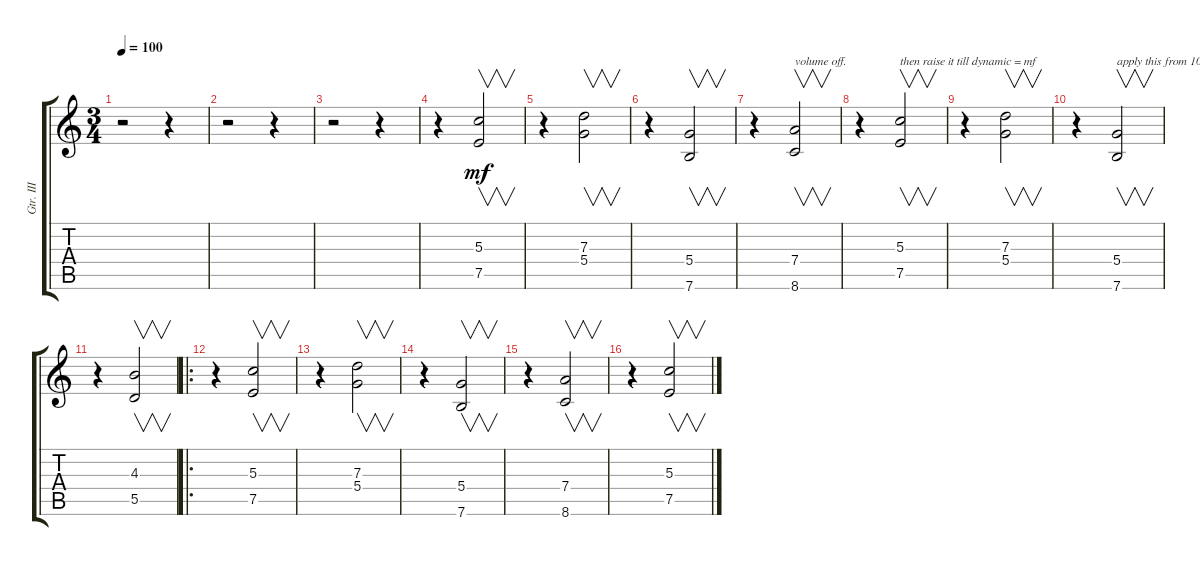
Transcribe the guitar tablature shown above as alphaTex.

\track ("Gtr. III" "Gtr. III") {instrument distortionguitar}
\staff {score tabs}
\tuning (E4 B3 G3 D3 A2 E2) {hide}
\ts (3 4)
\tempo 100
\clef g2
\ks c
r.2{dy f} r.4 |
r.2 r.4 |
r.2 r.4 |
r.4 (5.3 7.5).2{v dy mf} |
r.4 (7.3 5.4).2{v} |
r.4 (5.4 7.6).2{v} |
r.4 (7.4 8.6).2{v txt "volume off."} |
r.4 (5.3 7.5).2{v txt "then raise it till dynamic = mf"} |
r.4 (7.3 5.4).2{v} |
r.4 (5.4 7.6).2{v txt "apply this from 100 to 115"} |
r.4 (4.3 5.5).2{v} |
\ro
r.4 (5.3 7.5).2{v} |
r.4 (7.3 5.4).2{v} |
r.4 (5.4 7.6).2{v} |
r.4 (7.4 8.6).2{v} |
r.4 (5.3 7.5).2{v}
